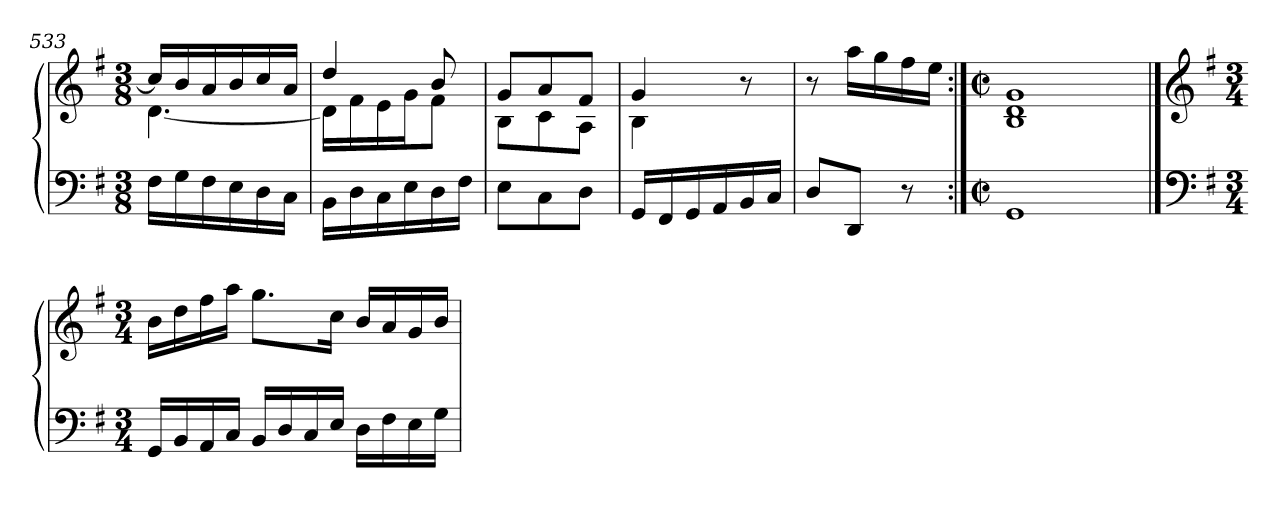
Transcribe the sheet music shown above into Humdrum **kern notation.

**kern	**kern
*part1	*part1
*staff2	*staff1
*clefF4	*clefG2
*k[f#]	*k[f#]
*G:	*G:
*M3/8	*M3/8
=533	=533
*	*^
16F#\LL	16cc/LL]	[4.d\
16G\	16b/	.
16F#\	16a/	.
16E\	16b/	.
16D\	16cc/	.
16C\JJ	16a/JJ	.
=534	=534	=534
16BB\LL	4dd/	16d\LL]
16D\	.	16f#\
16C\	.	16e\
16E\	.	16g\J
16D\	8b/	8f#\J
16F#\JJ	.	.
=535	=535	=535
8E\L	8g/L	8B\L
8C\	8a/	8c\
8D\J	8f#/J	8A\J
=536	=536	=536
16GG/LL	4g/	4B\
16FF#/	.	.
16GG/	.	.
16AA/	.	.
16BB/	8r	8ryy
16C/JJ	.	.
*	*v	*v
=537	=537
8D/L	8r
8DD/J	16aa\LL
.	16gg\
8r	16ff#\
.	16ee\JJ
=538:|!	=538:|!
*M2/2	*M2/2
*met(c|)	*met(c|)
1GG	1B 1d 1g
!!LO:PB:g=z
==539	==539
*clefF4	*clefG2
*k[f#]	*k[f#]
*G:	*G:
*M3/4	*M3/4
*	*MM112
16GG/LL	16b\LL
16BB/	16dd\
16AA/	16ff#\
16C/JJ	16aa\JJ
16BB/LL	8.gg\L
16D/	.
16C/	.
16E/JJ	16cc\Jk
16D\LL	16b/LL
16F#\	16a/
16E\	16g/
16G\JJ	16b/JJ
=	=
*-	*-
